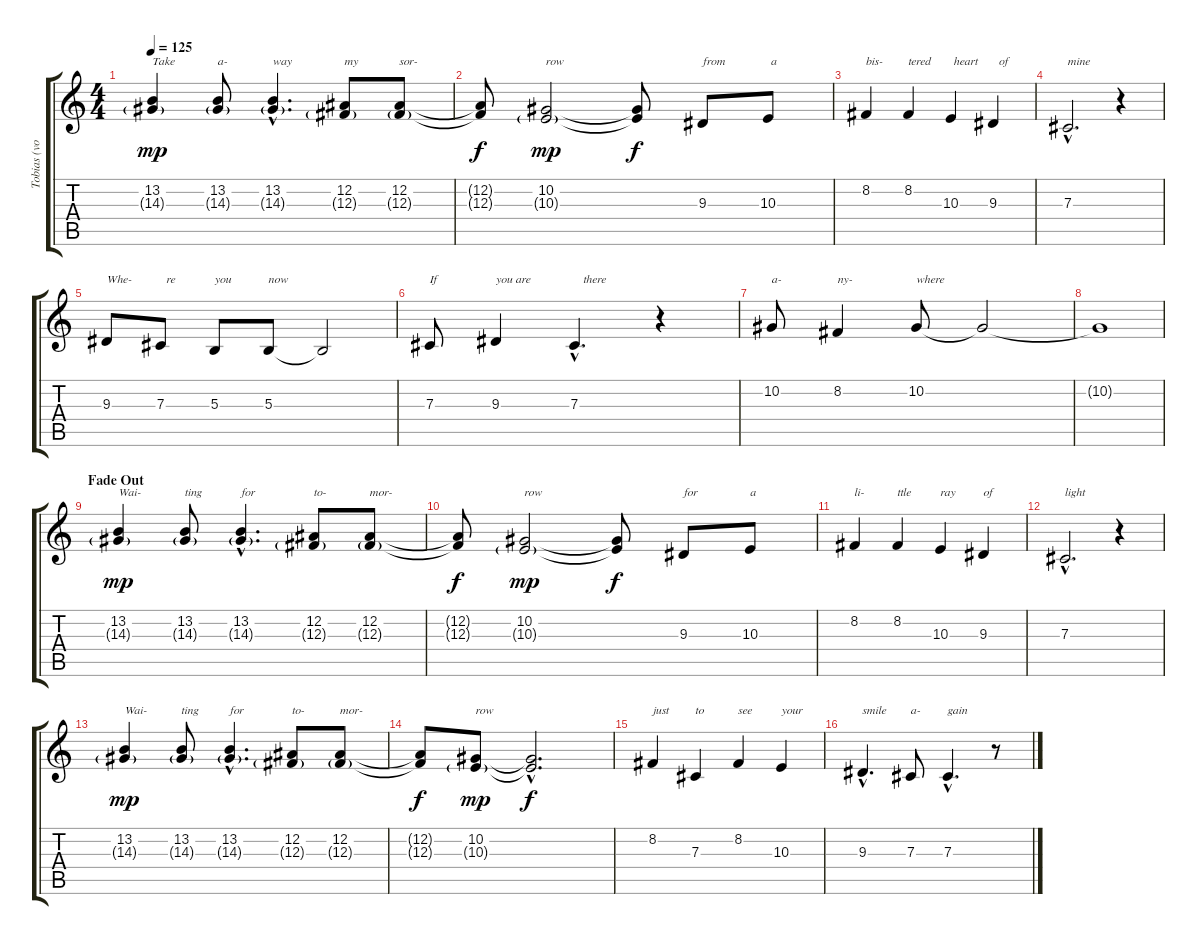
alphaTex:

\track ("Tobias (vocal)" "Tobias (vo") {instrument choiraahs}
\staff {score tabs}
\tuning (Eb4 Bb3 Gb3 Db3 Ab2 Eb2) {hide}
\ts (4 4)
\tempo 125
\clef g2
\ks c
(13.2 14.3{g}).4{txt "Take" dy mp} (13.2 14.3{g}).8{txt "a-"} (13.2{hac} 14.3{g hac}).4{d txt "way"} (12.2 12.3{g}).8{txt "my"} (12.2 12.3{g}).8{txt "sor-"} |
(12.2{t} 12.3{t}).8{dy f} (10.2 10.3{g}).2{txt "row" dy mp} (10.2{t} 10.3{t}).8{dy f} 9.3.8{txt "from"} 10.3.8{txt " a"} |
8.2.4{txt "bis-"} 8.2.4{txt "tered"} 10.3.4{txt " heart"} 9.3.4{txt "  of"} |
7.3{hac}.2{d txt "mine"} r.4 |
9.3.8{txt "Whe-"} 7.3.8{txt "  re"} 5.3.8{txt "you"} 5.3.8{txt "now"} 5.3{t}.2 |
7.3.8{txt "If"} 9.3.4{txt "you are"} 7.3{hac}.4{d txt "   there"} r.4 |
10.2.8{txt "a-"} 8.2.4{txt "ny-"} 10.2.8{txt "where"} 10.2{t}.2 |
10.2{t}.1 |
\section ("" "Fade Out")
(13.2 14.3{g}).4{txt "Wai-" dy mp} (13.2 14.3{g}).8{txt "ting"} (13.2{hac} 14.3{g hac}).4{d txt "for"} (12.2 12.3{g}).8{txt "to-"} (12.2 12.3{g}).8{txt "mor-"} |
(12.2{t} 12.3{t}).8{dy f} (10.2 10.3{g}).2{txt "row" dy mp} (10.2{t} 10.3{t}).8{dy f} 9.3.8{txt "for"} 10.3.8{txt "a"} |
8.2.4{txt "li-"} 8.2.4{txt "ttle"} 10.3.4{txt "ray"} 9.3.4{txt "of"} |
7.3{hac}.2{d txt "light"} r.4 |
(13.2 14.3{g}).4{txt "Wai-" dy mp} (13.2 14.3{g}).8{txt "ting"} (13.2{hac} 14.3{g hac}).4{d txt "for"} (12.2 12.3{g}).8{txt "to-"} (12.2 12.3{g}).8{txt "mor-"} |
(12.2{t} 12.3{t}).8{dy f} (10.2 10.3{g}).8{txt "row" dy mp} (10.2{hac t} 10.3{hac t}).2{d dy f} |
8.2.4{txt "just"} 7.3.4{txt "to"} 8.2.4{txt "see"} 10.3.4{txt "your"} |
9.3{hac}.4{d txt "smile"} 7.3.8{txt "a-"} 7.3{hac}.4{d txt "gain"} r.8
